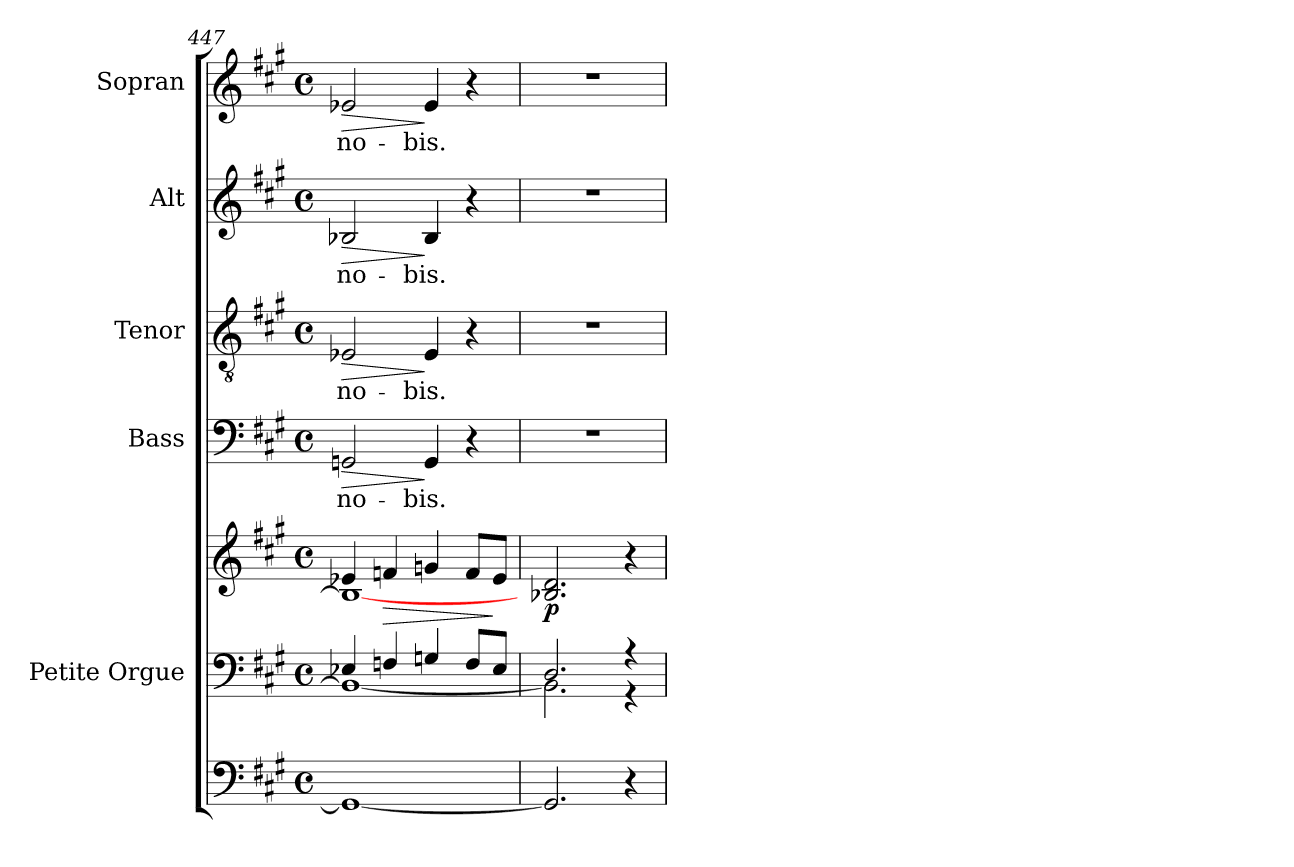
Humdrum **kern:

**kern	**kern	**kern	**dynam	**kern	**text	**dynam	**kern	**text	**dynam	**kern	**text	**dynam	**kern	**text	**dynam
*part6	*part5	*part5	*part5	*part4	*part4	*part4	*part3	*part3	*part3	*part2	*part2	*part2	*part1	*part1	*part1
*staff7	*staff6	*staff5	*staff5/6	*staff4	*staff4	*staff4	*staff3	*staff3	*staff3	*staff2	*staff2	*staff2	*staff1	*staff1	*staff1
*	*I"Petite Orgue	*	*	*I"Bass	*	*	*I"Tenor	*	*	*I"Alt	*	*	*I"Sopran	*	*
*	*I'Org. 1	*	*	*I'B.	*	*	*I'T.	*	*	*I'A.	*	*	*I'S.	*	*
*clefF4	*clefF4	*clefG2	*	*clefF4	*	*	*clefGv2	*	*	*clefG2	*	*	*clefG2	*	*
*k[f#c#g#]	*k[f#c#g#]	*k[f#c#g#]	*	*k[f#c#g#]	*	*	*k[f#c#g#]	*	*	*k[f#c#g#]	*	*	*k[f#c#g#]	*	*
*A:	*A:	*A:	*	*A:	*	*	*A:	*	*	*A:	*	*	*A:	*	*
*M4/4	*M4/4	*M4/4	*	*M4/4	*	*	*M4/4	*	*	*M4/4	*	*	*M4/4	*	*
*met(c)	*met(c)	*met(c)	*	*met(c)	*	*	*met(c)	*	*	*met(c)	*	*	*met(c)	*	*
=447	=447	=447	=447	=447	=447	=447	=447	=447	=447	=447	=447	=447	=447	=447	=447
*	*^	*^	*	*	*	*	*	*	*	*	*	*	*	*	*
!	!	!	!	!	!	!	!LO:LY:b	!LO:HP:b	!	!LO:LY:b	!LO:HP:b	!	!LO:LY:b	!LO:HP:b	!	!LO:LY:b	!LO:HP:b
1GG_	4E-X/	1BB-_	4e-X/	1B-_	.	2GGn/	no-	>	2E-X/	no-	>	2B-X/	no-	>	2e-X/	no-	>
!	!	!	!	!	!LO:HP:b	!	!	!	!	!	!	!	!	!	!	!	!
.	4Fn/	.	4fn/	.	>	.	.	.	.	.	.	.	.	.	.	.	.
!	!	!	!	!	!	!	!LO:LY:b	!	!	!LO:LY:b	!	!	!LO:LY:b	!	!	!LO:LY:b	!
.	4Gn/	.	4gn/	.	.	4GG/	-bis.	]	4E-/	-bis.	]	4B-/	-bis.	]	4e-/	-bis.	]
.	8F/L	.	8f/L	.	.	4r	.	.	4r	.	.	4r	.	.	4r	.	.
.	8E-/J	.	8e-/J	.	]	.	.	.	.	.	.	.	.	.	.	.	.
*	*	*	*v	*v	*	*	*	*	*	*	*	*	*	*	*	*	*
=448	=448	=448	=448	=448	=448	=448	=448	=448	=448	=448	=448	=448	=448	=448	=448	=448
!	!	!	!	!LO:DY:b	!	!	!	!	!	!	!	!	!	!	!	!
2.GG/]	2.D/	2.BB-\]	2.B-X/ 2.d/	p	1r	.	.	1r	.	.	1r	.	.	1r	.	.
4r	4r	4r	4r	.	.	.	.	.	.	.	.	.	.	.	.	.
*	*v	*v	*	*	*	*	*	*	*	*	*	*	*	*	*	*
=	=	=	=	=	=	=	=	=	=	=	=	=	=	=	=
*-	*-	*-	*-	*-	*-	*-	*-	*-	*-	*-	*-	*-	*-	*-	*-
